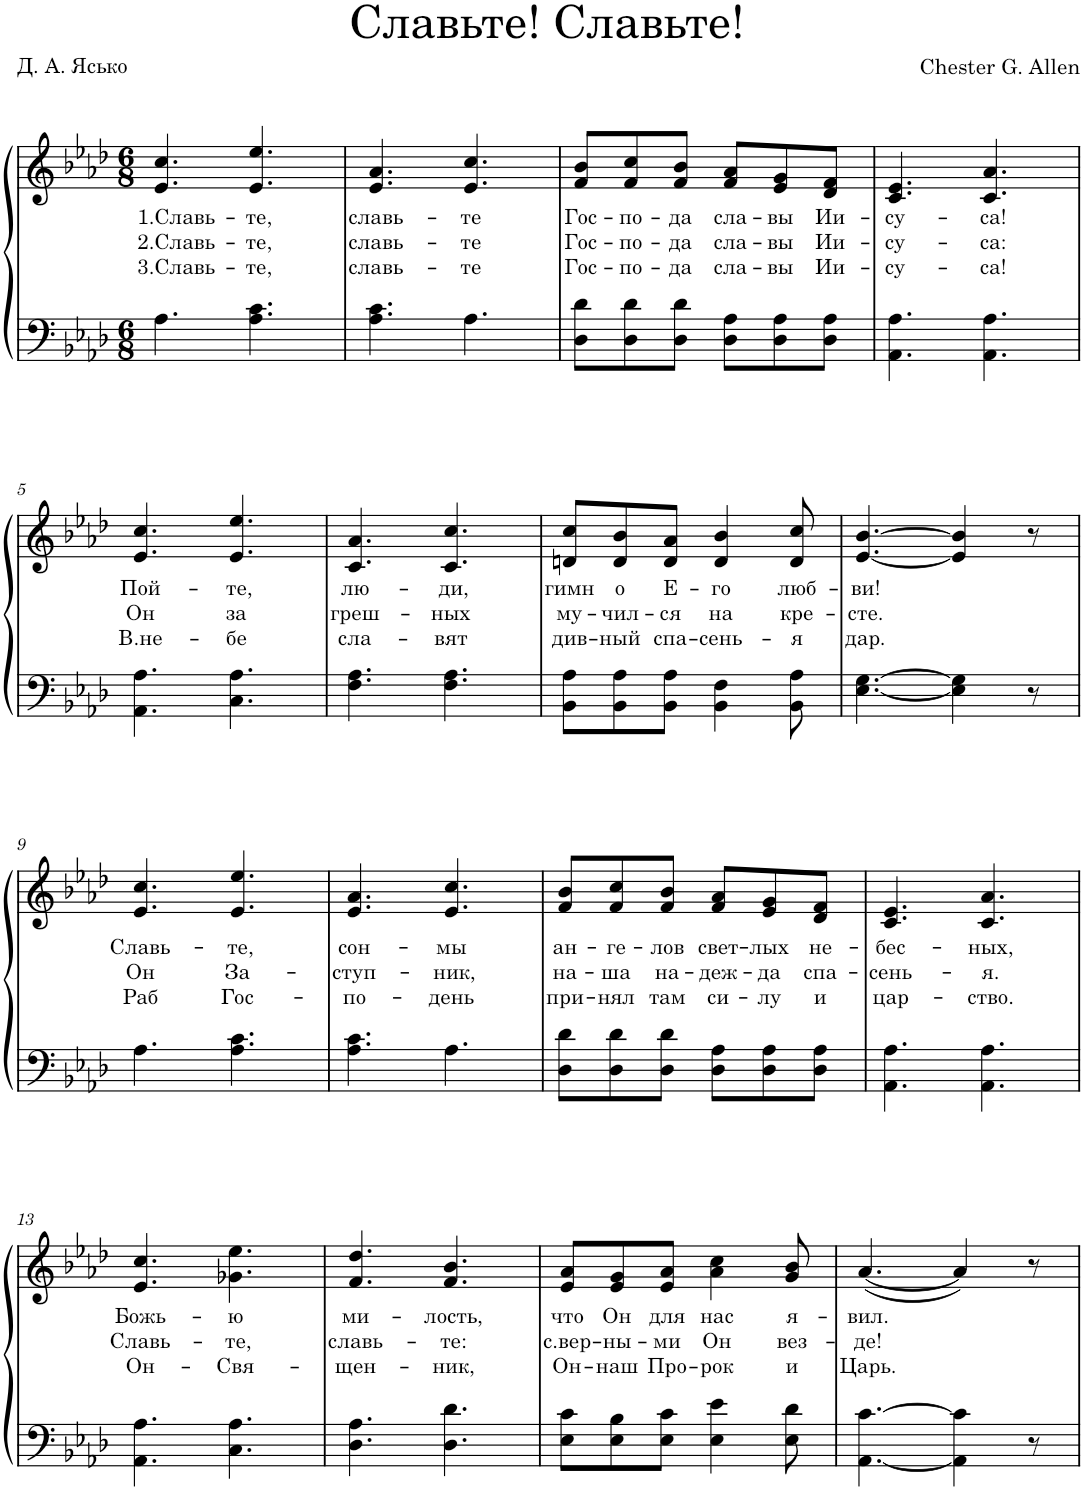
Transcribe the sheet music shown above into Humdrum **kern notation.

**kern	**kern	**text	**text	**text
*part1	*part1	*part1	*part1	*part1
*staff2	*staff1	*staff1	*staff1	*staff1
*I"Piano	*	*	*	*
*I'Pno.	*	*	*	*
*clefF4	*clefG2	*	*	*
*k[b-e-a-d-]	*k[b-e-a-d-]	*	*	*
*M6/8	*M6/8	*	*	*
=1	=1	=1	=1	=1
!	!	!LO:LY:b	!LO:LY:b	!LO:LY:b
4.A-\	4.e-/ 4.cc/	1.Славь-	2.Славь-	3.Славь-
!	!	!LO:LY:b	!LO:LY:b	!LO:LY:b
4.A-\ 4.c\	4.e-/ 4.ee-/	-те,	-те,	-те,
=2	=2	=2	=2	=2
!	!	!LO:LY:b	!LO:LY:b	!LO:LY:b
4.A-\ 4.c\	4.e-/ 4.a-/	славь-	славь-	славь-
!	!	!LO:LY:b	!LO:LY:b	!LO:LY:b
4.A-\	4.e-/ 4.cc/	-те	-те	-те
=3	=3	=3	=3	=3
!	!	!LO:LY:b	!LO:LY:b	!LO:LY:b
8D-\ 8d-\L	8f/ 8b-/L	Гос-	Гос-	Гос-
!	!	!LO:LY:b	!LO:LY:b	!LO:LY:b
8D-\ 8d-\	8f/ 8cc/	-по-	-по-	-по-
!	!	!LO:LY:b	!LO:LY:b	!LO:LY:b
8D-\ 8d-\J	8f/ 8b-/J	-да	-да	-да
!	!	!LO:LY:b	!LO:LY:b	!LO:LY:b
8D-\ 8A-\L	8f/ 8a-/L	сла-	сла-	сла-
!	!	!LO:LY:b	!LO:LY:b	!LO:LY:b
8D-\ 8A-\	8e-/ 8g/	-вы	-вы	-вы
!	!	!LO:LY:b	!LO:LY:b	!LO:LY:b
8D-\ 8A-\J	8d-/ 8f/J	Ии-	Ии-	Ии-
=4	=4	=4	=4	=4
!	!	!LO:LY:b	!LO:LY:b	!LO:LY:b
4.AA-\ 4.A-\	4.c/ 4.e-/	-су-	-су-	-су-
!	!	!LO:LY:b	!LO:LY:b	!LO:LY:b
4.AA-\ 4.A-\	4.c/ 4.a-/	-са!	-са:	-са!
!!LO:LB:g=z
=5	=5	=5	=5	=5
!	!	!LO:LY:b	!LO:LY:b	!LO:LY:b
4.AA-\ 4.A-\	4.e-/ 4.cc/	Пой-	Он	В.не-
!	!	!LO:LY:b	!LO:LY:b	!LO:LY:b
4.C\ 4.A-\	4.e-/ 4.ee-/	-те,	за	-бе
=6	=6	=6	=6	=6
!	!	!LO:LY:b	!LO:LY:b	!LO:LY:b
4.F\ 4.A-\	4.c/ 4.a-/	лю-	греш-	сла-
!	!	!LO:LY:b	!LO:LY:b	!LO:LY:b
4.F\ 4.A-\	4.c/ 4.cc/	-ди,	-ных	-вят
=7	=7	=7	=7	=7
!	!	!LO:LY:b	!LO:LY:b	!LO:LY:b
8BB-\ 8A-\L	8dn/ 8cc/L	гимн	му-	див-
!	!	!LO:LY:b	!LO:LY:b	!LO:LY:b
8BB-\ 8A-\	8d/ 8b-/	о	-чил-	-ный
!	!	!LO:LY:b	!LO:LY:b	!LO:LY:b
8BB-\ 8A-\J	8d/ 8a-/J	Е-	-ся	спа-
!	!	!LO:LY:b	!LO:LY:b	!LO:LY:b
4BB-\ 4F\	4d/ 4b-/	-го	на	-сень-
!	!	!LO:LY:b	!LO:LY:b	!LO:LY:b
8BB-\ 8A-\	8d/ 8cc/	люб-	кре-	-я
=8	=8	=8	=8	=8
!	!	!LO:LY:b	!LO:LY:b	!LO:LY:b
[4.E-\ [4.G\	[4.e-/ [4.b-/	-ви!	-сте.	дар.
4E-\] 4G\]	4e-/] 4b-/]	.	.	.
8r	8r	.	.	.
!!LO:LB:g=z
=9	=9	=9	=9	=9
!	!	!LO:LY:b	!LO:LY:b	!LO:LY:b
4.A-\	4.e-/ 4.cc/	Славь-	Он	Раб
!	!	!LO:LY:b	!LO:LY:b	!LO:LY:b
4.A-\ 4.c\	4.e-/ 4.ee-/	-те,	За-	Гос-
=10	=10	=10	=10	=10
!	!	!LO:LY:b	!LO:LY:b	!LO:LY:b
4.A-\ 4.c\	4.e-/ 4.a-/	сон-	-ступ-	-по-
!	!	!LO:LY:b	!LO:LY:b	!LO:LY:b
4.A-\	4.e-/ 4.cc/	-мы	-ник,	-день
=11	=11	=11	=11	=11
!	!	!LO:LY:b	!LO:LY:b	!LO:LY:b
8D-\ 8d-\L	8f/ 8b-/L	ан-	на-	при-
!	!	!LO:LY:b	!LO:LY:b	!LO:LY:b
8D-\ 8d-\	8f/ 8cc/	-ге-	-ша	-нял
!	!	!LO:LY:b	!LO:LY:b	!LO:LY:b
8D-\ 8d-\J	8f/ 8b-/J	-лов	на-	там
!	!	!LO:LY:b	!LO:LY:b	!LO:LY:b
8D-\ 8A-\L	8f/ 8a-/L	свет-	-деж-	си-
!	!	!LO:LY:b	!LO:LY:b	!LO:LY:b
8D-\ 8A-\	8e-/ 8g/	-лых	-да	-лу
!	!	!LO:LY:b	!LO:LY:b	!LO:LY:b
8D-\ 8A-\J	8d-/ 8f/J	не-	спа-	и
=12	=12	=12	=12	=12
!	!	!LO:LY:b	!LO:LY:b	!LO:LY:b
4.AA-\ 4.A-\	4.c/ 4.e-/	-бес-	-сень-	цар-
!	!	!LO:LY:b	!LO:LY:b	!LO:LY:b
4.AA-\ 4.A-\	4.c/ 4.a-/	-ных,	-я.	-ство.
!!LO:LB:g=z
=13	=13	=13	=13	=13
!	!	!LO:LY:b	!LO:LY:b	!LO:LY:b
4.AA-\ 4.A-\	4.e-/ 4.cc/	Божь-	Славь-	Он-
!	!	!LO:LY:b	!LO:LY:b	!LO:LY:b
4.C\ 4.A-\	4.g-X\ 4.ee-\	-ю	-те,	-Свя-
=14	=14	=14	=14	=14
!	!	!LO:LY:b	!LO:LY:b	!LO:LY:b
4.D-\ 4.A-\	4.f/ 4.dd-/	ми-	славь-	-щен-
!	!	!LO:LY:b	!LO:LY:b	!LO:LY:b
4.D-\ 4.d-\	4.f/ 4.b-/	-лость,	-те:	-ник,
=15	=15	=15	=15	=15
!	!	!LO:LY:b	!LO:LY:b	!LO:LY:b
8E-\ 8c\L	8e-/ 8a-/L	что	с.вер-	Он-
!	!	!LO:LY:b	!LO:LY:b	!LO:LY:b
8E-\ 8B-\	8e-/ 8g/	Он	-ны-	-наш
!	!	!LO:LY:b	!LO:LY:b	!LO:LY:b
8E-\ 8c\J	8e-/ 8a-/J	для	-ми	Про-
!	!	!LO:LY:b	!LO:LY:b	!LO:LY:b
4E-\ 4e-\	4a-\ 4cc\	нас	Он	-рок
!	!	!LO:LY:b	!LO:LY:b	!LO:LY:b
8E-\ 8d-\	8g/ 8b-/	я-	вез-	и
=16	=16	=16	=16	=16
!	!	!LO:LY:b	!LO:LY:b	!LO:LY:b
[4.AA-\ [4.c\	([4.a-/	-вил.	-де!	Царь.
4AA-\] 4c\]	4a-/])	.	.	.
8r	8r	.	.	.
=	=	=	=	=
*-	*-	*-	*-	*-
